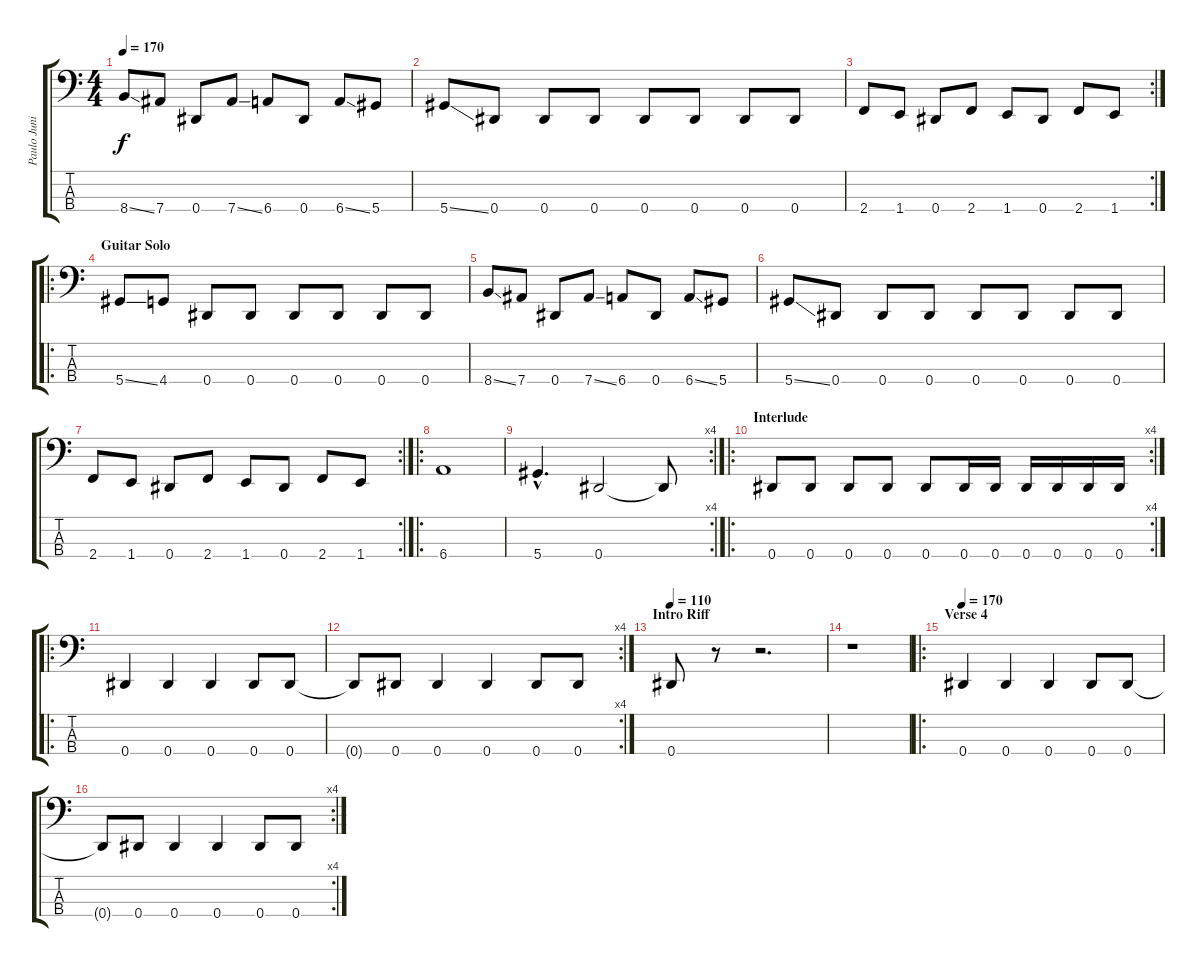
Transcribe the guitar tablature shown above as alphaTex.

\track ("Paulo Junior" "Paulo Juni") {instrument electricbasspick}
\staff {score tabs}
\tuning (Gb2 Db2 Ab1 Eb1) {hide}
\ts (4 4)
\tempo 170
\clef f4
\ks c
8.4{ss}.8{dy f} 7.4.8 0.4.8 7.4{ss}.8 6.4.8 0.4.8 6.4{ss}.8 5.4.8 |
5.4{ss}.8 0.4.8 0.4.8 0.4.8 0.4.8 0.4.8 0.4.8 0.4.8 |
\rc 2
2.4.8 1.4.8 0.4.8 2.4.8 1.4.8 0.4.8 2.4.8 1.4.8 |
\ro
\section ("" "Guitar Solo")
5.4{ss}.8 4.4.8 0.4.8 0.4.8 0.4.8 0.4.8 0.4.8 0.4.8 |
8.4{ss}.8 7.4.8 0.4.8 7.4{ss}.8 6.4.8 0.4.8 6.4{ss}.8 5.4.8 |
5.4{ss}.8 0.4.8 0.4.8 0.4.8 0.4.8 0.4.8 0.4.8 0.4.8 |
\rc 2
2.4.8 1.4.8 0.4.8 2.4.8 1.4.8 0.4.8 2.4.8 1.4.8 |
\ro
6.4.1 |
\rc 4
5.4{hac}.4{d} 0.4.2 0.4{t}.8 |
\ro
\rc 4
\section ("" "Interlude")
0.4.8 0.4.8 0.4.8 0.4.8 0.4.8 0.4.16 0.4.16 0.4.16 0.4.16 0.4.16 0.4.16 |
\ro
0.4.4 0.4.4 0.4.4 0.4.8 0.4.8 |
\rc 4
0.4{t}.8 0.4.8 0.4.4 0.4.4 0.4.8 0.4.8 |
\section ("" "Intro Riff")
\tempo 110
0.4.8 r.8 r.2{d} |
r.1 |
\ro
\section ("" "Verse 4")
\tempo 170
0.4.4 0.4.4 0.4.4 0.4.8 0.4.8 |
\rc 4
0.4{t}.8 0.4.8 0.4.4 0.4.4 0.4.8 0.4.8
